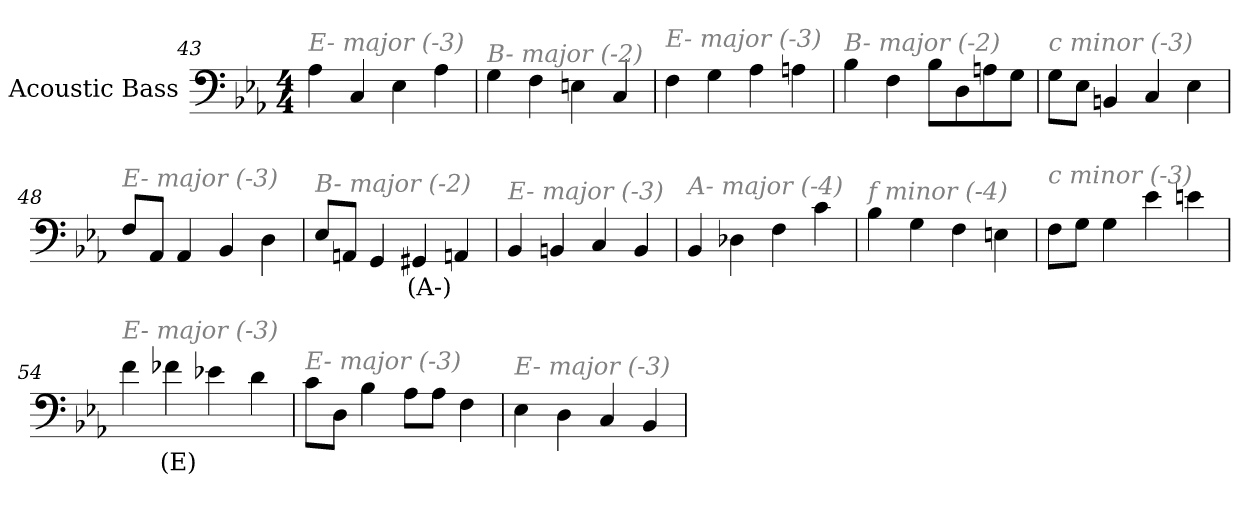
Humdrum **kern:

**kern	**text
*part1	*part1
*staff1	*staff1
*I"Acoustic Bass	*
*clefF4	*
*ITrd7c12	*
*k[b-e-a-]	*
*E-:	*
*M4/4	*
=43	=43
!LO:TX:i:color=#808080:t=E- major (-3)	!
4AA-	.
4CC	.
4EE-	.
4AA-	.
=44	=44
!LO:TX:i:color=#808080:t=B- major (-2)	!
4GG	.
4FF	.
4EEn	.
4CC	.
=45	=45
!LO:TX:i:color=#808080:t=E- major (-3)	!
4FF	.
4GG	.
4AA-	.
4AAn	.
=46	=46
!LO:TX:i:color=#808080:t=B- major (-2)	!
4BB-	.
4FF	.
8BB-L	.
8DD	.
8AAn	.
8GGJ	.
=47	=47
!LO:TX:i:color=#808080:t=c minor (-3)	!
8GGL	.
8EE-J	.
4BBBn	.
4CC	.
4EE-	.
=48	=48
!LO:TX:i:color=#808080:t=E- major (-3)	!
8FFL	.
8AAA-J	.
4AAA-	.
4BBB-	.
4DD	.
=49	=49
!LO:TX:i:color=#808080:t=B- major (-2)	!
8EE-L	.
8AAAnJ	.
4GGG	.
4GGG#Xi	(A-)
4AAAn	.
=50	=50
!LO:TX:i:color=#808080:t=E- major (-3)	!
4BBB-	.
4BBBn	.
4CC	.
4BBB	.
=51	=51
!LO:TX:i:color=#808080:t=A- major (-4)	!
4BBB-	.
4DD-X	.
4FF	.
4C	.
=52	=52
!LO:TX:i:color=#808080:t=f minor (-4)	!
4BB-	.
4GG	.
4FF	.
4EEn	.
=53	=53
!LO:TX:i:color=#808080:t=c minor (-3)	!
8FFL	.
8GGJ	.
4GG	.
4E-	.
4En	.
=54	=54
!LO:TX:i:color=#808080:t=E- major (-3)	!
4F	.
4F-Xi	(E)
4E-X	.
4D	.
=55	=55
!LO:TX:i:color=#808080:t=E- major (-3)	!
8CL	.
8DDJ	.
4BB-	.
8AA-L	.
8AA-J	.
4FF	.
=56	=56
!LO:TX:i:color=#808080:t=E- major (-3)	!
4EE-	.
4DD	.
4CC	.
4BBB-	.
=	=
*-	*-
